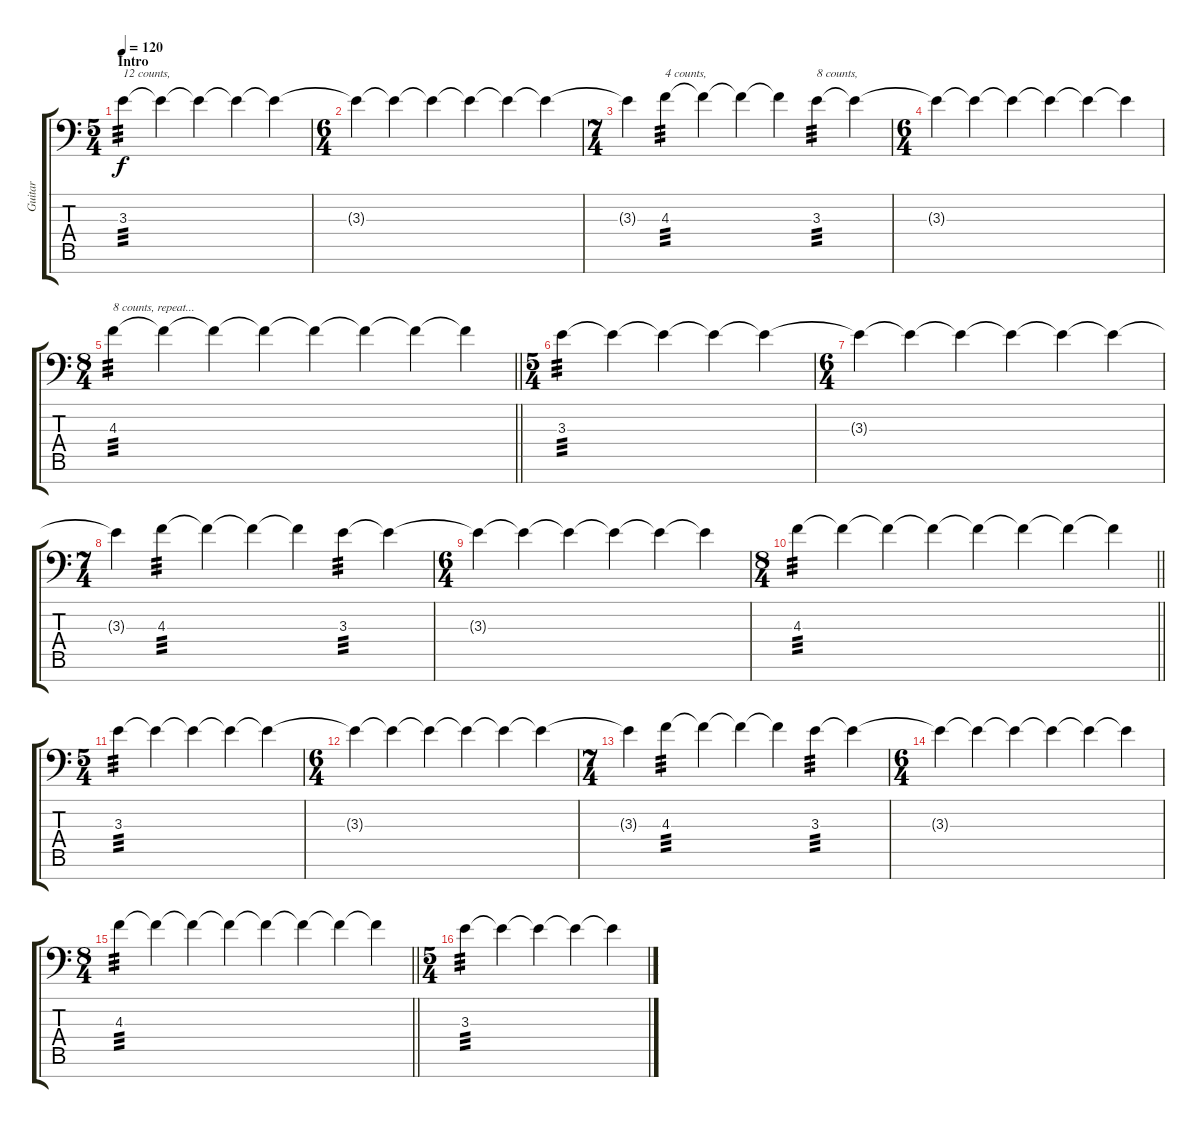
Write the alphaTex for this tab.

\track ("Guitar" "Guitar") {instrument overdrivenguitar}
\staff {score tabs}
\tuning (Bb3 Gb3 Db3 Ab2 Eb2 Bb1 F1) {hide}
\ts (5 4)
\section ("" "Intro")
\tempo 120
\clef f4
\ks c
3.3.4{txt "12 counts," tp 3 dy f} 3.3{t}.4 3.3{t}.4 3.3{t}.4 3.3{t}.4 |
\ts (6 4)
3.3{t}.4 3.3{t}.4 3.3{t}.4 3.3{t}.4 3.3{t}.4 3.3{t}.4 |
\ts (7 4)
3.3{t}.4 4.3.4{txt "4 counts," tp 3} 4.3{t}.4 4.3{t}.4 4.3{t}.4 3.3.4{txt "8 counts," tp 3} 3.3{t}.4 |
\ts (6 4)
3.3{t}.4 3.3{t}.4 3.3{t}.4 3.3{t}.4 3.3{t}.4 3.3{t}.4 |
\ts (8 4)
\barLineRight lightlight
4.3.4{txt "8 counts, repeat..." tp 3} 4.3{t}.4 4.3{t}.4 4.3{t}.4 4.3{t}.4 4.3{t}.4 4.3{t}.4 4.3{t}.4 |
\ts (5 4)
3.3.4{tp 3} 3.3{t}.4 3.3{t}.4 3.3{t}.4 3.3{t}.4 |
\ts (6 4)
3.3{t}.4 3.3{t}.4 3.3{t}.4 3.3{t}.4 3.3{t}.4 3.3{t}.4 |
\ts (7 4)
3.3{t}.4 4.3.4{tp 3} 4.3{t}.4 4.3{t}.4 4.3{t}.4 3.3.4{tp 3} 3.3{t}.4 |
\ts (6 4)
3.3{t}.4 3.3{t}.4 3.3{t}.4 3.3{t}.4 3.3{t}.4 3.3{t}.4 |
\ts (8 4)
\barLineRight lightlight
4.3.4{tp 3} 4.3{t}.4 4.3{t}.4 4.3{t}.4 4.3{t}.4 4.3{t}.4 4.3{t}.4 4.3{t}.4 |
\ts (5 4)
3.3.4{tp 3} 3.3{t}.4 3.3{t}.4 3.3{t}.4 3.3{t}.4 |
\ts (6 4)
3.3{t}.4 3.3{t}.4 3.3{t}.4 3.3{t}.4 3.3{t}.4 3.3{t}.4 |
\ts (7 4)
3.3{t}.4 4.3.4{tp 3} 4.3{t}.4 4.3{t}.4 4.3{t}.4 3.3.4{tp 3} 3.3{t}.4 |
\ts (6 4)
3.3{t}.4 3.3{t}.4 3.3{t}.4 3.3{t}.4 3.3{t}.4 3.3{t}.4 |
\ts (8 4)
\barLineRight lightlight
4.3.4{tp 3} 4.3{t}.4 4.3{t}.4 4.3{t}.4 4.3{t}.4 4.3{t}.4 4.3{t}.4 4.3{t}.4 |
\ts (5 4)
3.3.4{tp 3} 3.3{t}.4 3.3{t}.4 3.3{t}.4 3.3{t}.4
